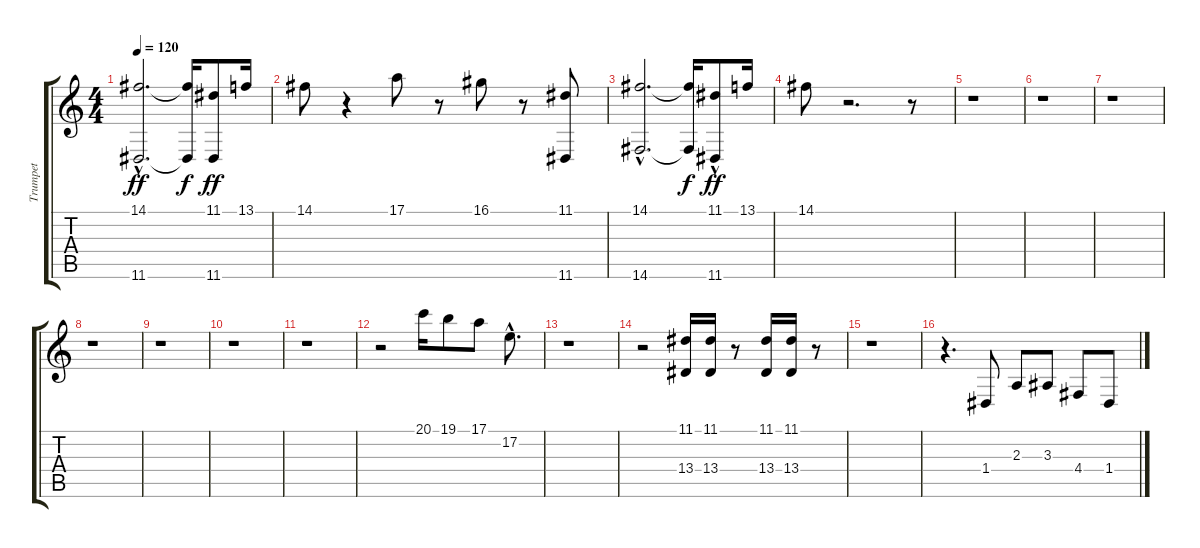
\track ("Trumpet" "Trumpet") {instrument trumpet}
\staff {score tabs}
\tuning (E4 B3 G3 D3 A2 E2) {hide}
\ts (4 4)
\tempo 120
\clef g2
\ks c
(14.1{hac} 11.6{hac}).2{d dy ff instrument trumpet} (14.1{t} 11.6{t}).16{dy f} (11.1 11.6).8{dy ff} 13.1.16 |
14.1.8 r.4 17.1.8 r.8 16.1.8 r.8 (11.1 11.6).8 |
(14.1{hac} 14.6{hac}).2{d} (14.1{t} 14.6{t}).16{dy f} (11.1 11.6{hac}).8{dy ff} 13.1.16 |
14.1.8 r.2{d} r.8 |
r.1 |
r.1 |
r.1 |
r.1 |
r.1 |
r.1 |
r.1 |
r.2 20.1.16 19.1.8 17.1.8 17.2{hac}.8{d} |
r.1 |
r.2 (11.1 13.4).16 (11.1 13.4).16 r.8 (11.1 13.4).16 (11.1 13.4).16 r.8 |
r.1 |
r.4{d} 1.4.8 2.3.8 3.3.8 4.4.8 1.4.8
